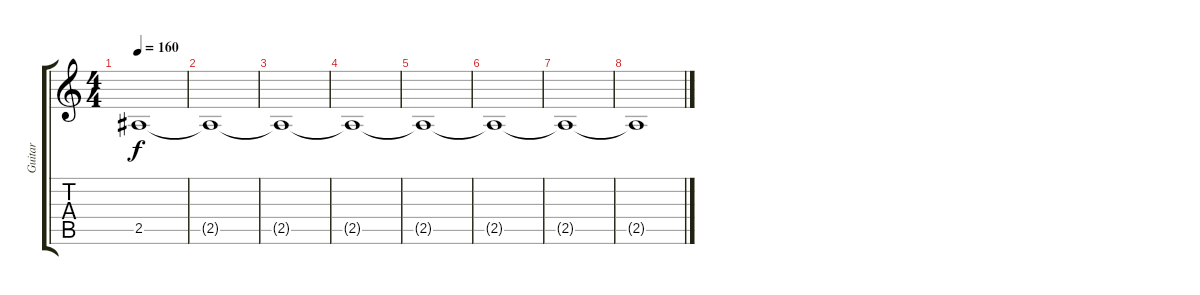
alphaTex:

\track ("Guitar" "Guitar") {instrument overdrivenguitar}
\staff {score tabs}
\tuning (Eb4 Bb3 Gb3 Db3 Ab2 Eb2) {hide}
\ts (4 4)
\tempo 160
\clef g2
\ks c
2.5{t}.1{dy f} |
2.5{t}.1 |
2.5{t}.1 |
2.5{t}.1 |
2.5{t}.1 |
2.5{t}.1 |
2.5{t}.1 |
2.5{t}.1
